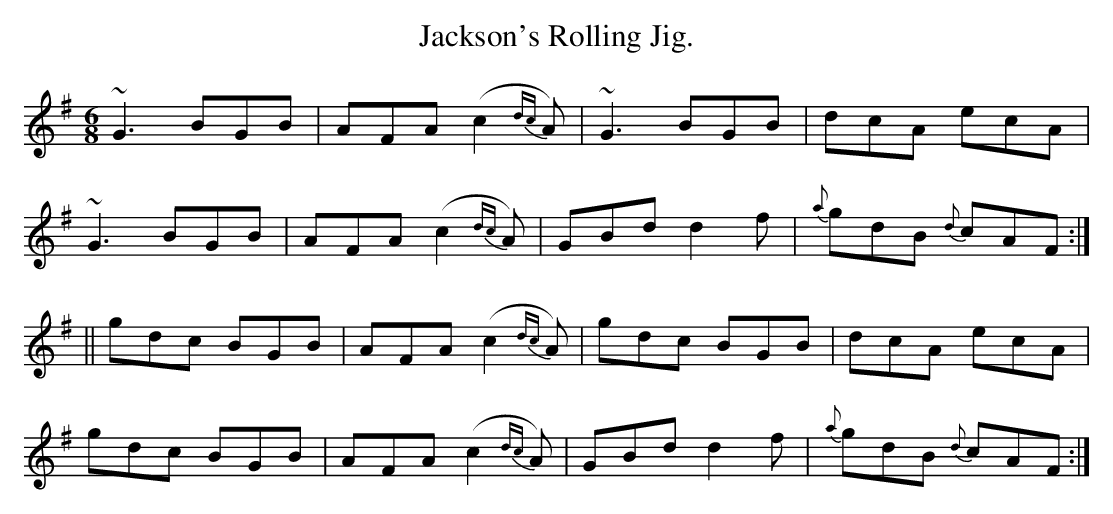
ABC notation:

X:1
T: Jackson's Rolling Jig.
M: 6/8
L: 1/8
K: G
~G3 BGB | AFA (c2 {dc}A) | ~G3 BGB | dcA ecA |
~G3 BGB | AFA (c2 {dc}A) | GBd d2 f | {a}gdB {d}cAF :|
|| gdc BGB | AFA (c2 {dc}A) | gdc BGB | dcA ecA |
gdc BGB | AFA (c2 {dc}A) | GBd d2 f | {a}gdB {d}cAF :|
